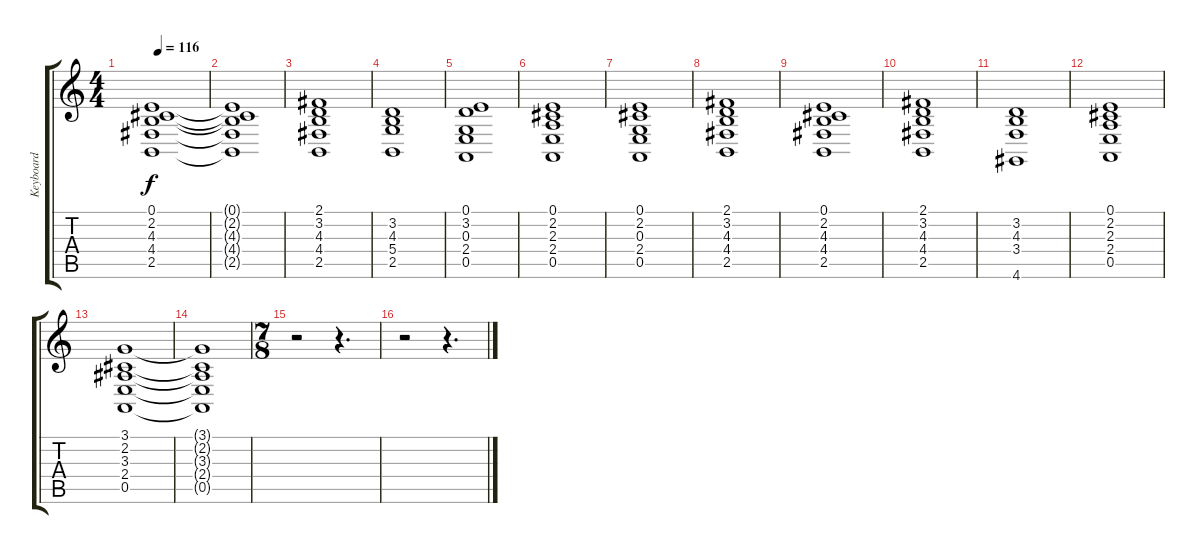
\track ("Keyboard" "Keyboard") {instrument stringensemble1}
\staff {score tabs}
\tuning (E4 B3 G3 D3 A2 E2) {hide}
\ts (4 4)
\tempo 116
\clef g2
\ks c
(0.1 2.2 4.3 4.4 2.5).1{dy f} |
(0.1{t} 2.2{t} 4.3{t} 4.4{t} 2.5{t}).1 |
(2.1 3.2 4.3 4.4 2.5).1 |
(3.2 4.3 5.4 2.5).1 |
(0.1 3.2 0.3 2.4 0.5).1 |
(0.1 2.2 2.3 2.4 0.5).1 |
(0.1 2.2 0.3 2.4 0.5).1 |
(2.1 3.2 4.3 4.4 2.5).1 |
(0.1 2.2 4.3 4.4 2.5).1 |
(2.1 3.2 4.3 4.4 2.5).1 |
(3.2 4.3 3.4 4.6).1 |
(0.1 2.2 2.3 2.4 0.5).1 |
(3.1 2.2 3.3 2.4 0.5).1 |
(3.1{t} 2.2{t} 3.3{t} 2.4{t} 0.5{t}).1 |
\ts (7 8)
r.2 r.4{d} |
r.2 r.4{d}
